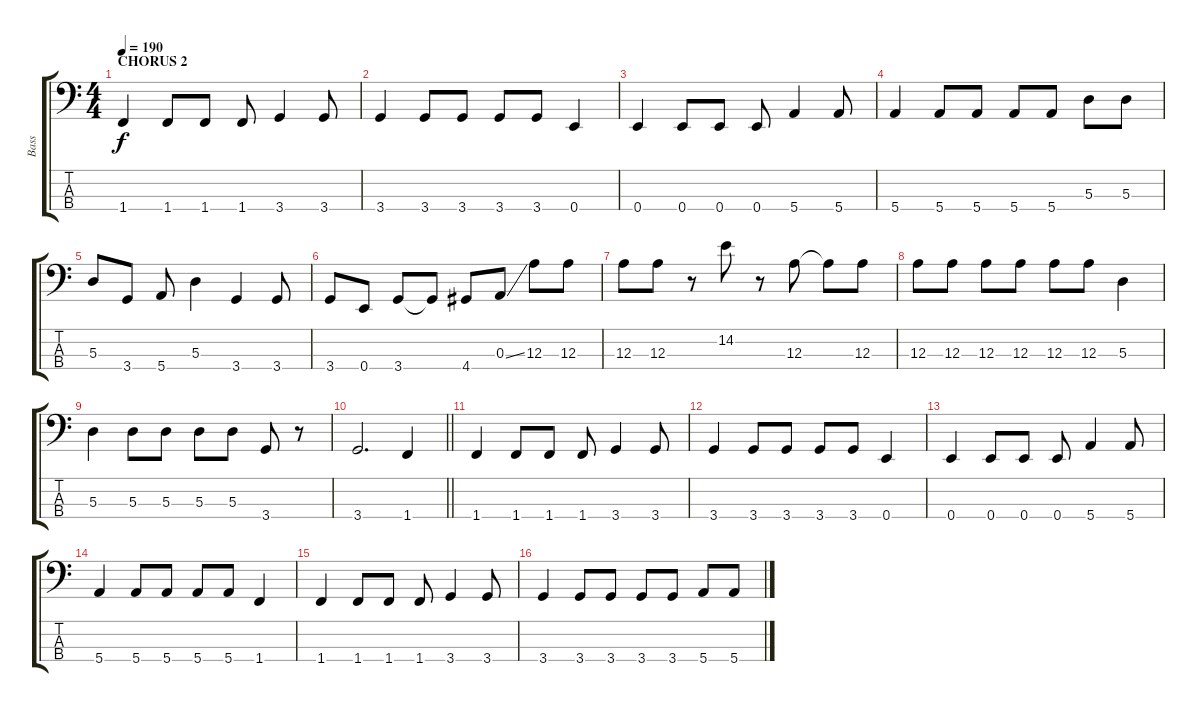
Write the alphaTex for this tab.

\track ("Bass" "Bass") {instrument electricbassfinger}
\staff {score tabs}
\tuning (G2 D2 A1 E1) {hide}
\ts (4 4)
\section ("" "CHORUS 2")
\tempo 190
\clef f4
\ks c
1.4.4{dy f} 1.4.8 1.4.8 1.4.8 3.4.4 3.4.8 |
3.4.4 3.4.8 3.4.8 3.4.8 3.4.8 0.4.4 |
0.4.4 0.4.8 0.4.8 0.4.8 5.4.4 5.4.8 |
5.4.4 5.4.8 5.4.8 5.4.8 5.4.8 5.3.8 5.3.8 |
5.3.8 3.4.8 5.4.8 5.3.4 3.4.4 3.4.8 |
3.4.8 0.4.8 3.4.8 3.4{t}.8 4.4.8 0.3{ss}.8 12.3.8 12.3.8 |
12.3.8 12.3.8 r.8 14.2.8 r.8 12.3.8 12.3{t}.8 12.3.8 |
12.3.8 12.3.8 12.3.8 12.3.8 12.3.8 12.3.8 5.3.4 |
5.3.4 5.3.8 5.3.8 5.3.8 5.3.8 3.4.8 r.8 |
\barLineRight lightlight
3.4.2{d} 1.4.4 |
\section ("" "")
1.4.4 1.4.8 1.4.8 1.4.8 3.4.4 3.4.8 |
3.4.4 3.4.8 3.4.8 3.4.8 3.4.8 0.4.4 |
0.4.4 0.4.8 0.4.8 0.4.8 5.4.4 5.4.8 |
5.4.4 5.4.8 5.4.8 5.4.8 5.4.8 1.4.4 |
1.4.4 1.4.8 1.4.8 1.4.8 3.4.4 3.4.8 |
3.4.4 3.4.8 3.4.8 3.4.8 3.4.8 5.4.8 5.4.8
